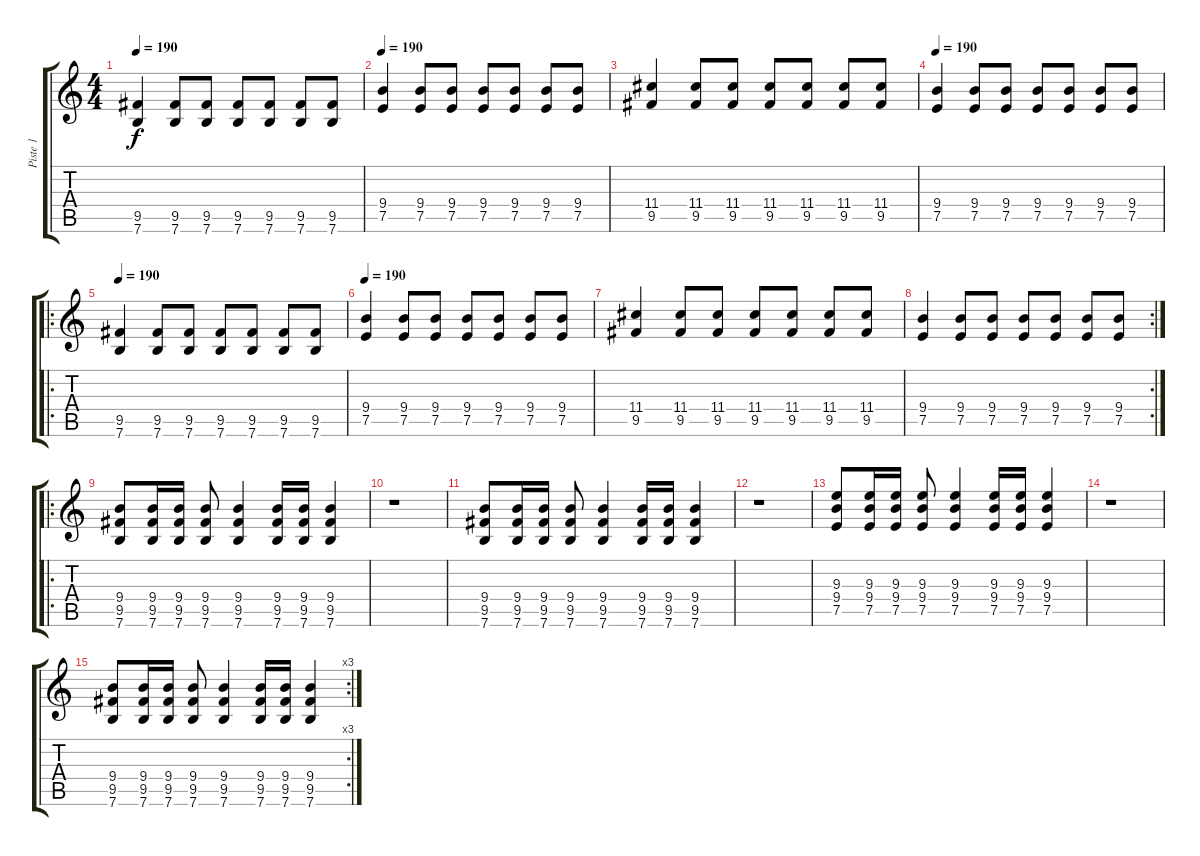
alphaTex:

\track ("Piste 1" "Piste 1") {instrument distortionguitar}
\staff {score tabs}
\tuning (E4 B3 G3 D3 A2 E2) {hide}
\ts (4 4)
\tempo 190
\clef g2
\ks c
(9.5 7.6).4{dy f} (9.5 7.6).8 (9.5 7.6).8 (9.5 7.6).8 (9.5 7.6).8 (9.5 7.6).8 (9.5 7.6).8 |
\tempo 190
(9.4 7.5).4 (9.4 7.5).8 (9.4 7.5).8 (9.4 7.5).8 (9.4 7.5).8 (9.4 7.5).8 (9.4 7.5).8 |
(11.4 9.5).4 (11.4 9.5).8 (11.4 9.5).8 (11.4 9.5).8 (11.4 9.5).8 (11.4 9.5).8 (11.4 9.5).8 |
\tempo 190
(9.4 7.5).4 (9.4 7.5).8 (9.4 7.5).8 (9.4 7.5).8 (9.4 7.5).8 (9.4 7.5).8 (9.4 7.5).8 |
\ro
\tempo 190
(9.5 7.6).4 (9.5 7.6).8 (9.5 7.6).8 (9.5 7.6).8 (9.5 7.6).8 (9.5 7.6).8 (9.5 7.6).8 |
\tempo 190
(9.4 7.5).4 (9.4 7.5).8 (9.4 7.5).8 (9.4 7.5).8 (9.4 7.5).8 (9.4 7.5).8 (9.4 7.5).8 |
(11.4 9.5).4 (11.4 9.5).8 (11.4 9.5).8 (11.4 9.5).8 (11.4 9.5).8 (11.4 9.5).8 (11.4 9.5).8 |
\rc 2
(9.4 7.5).4 (9.4 7.5).8 (9.4 7.5).8 (9.4 7.5).8 (9.4 7.5).8 (9.4 7.5).8 (9.4 7.5).8 |
\ro
(9.4 9.5 7.6).8 (9.4 9.5 7.6).16 (9.4 9.5 7.6).16 (9.4 9.5 7.6).8 (9.4 9.5 7.6).4 (9.4 9.5 7.6).16 (9.4 9.5 7.6).16 (9.4 9.5 7.6).4 |
r.1 |
(9.4 9.5 7.6).8 (9.4 9.5 7.6).16 (9.4 9.5 7.6).16 (9.4 9.5 7.6).8 (9.4 9.5 7.6).4 (9.4 9.5 7.6).16 (9.4 9.5 7.6).16 (9.4 9.5 7.6).4 |
r.1 |
(9.3 9.4 7.5).8 (9.3 9.4 7.5).16 (9.3 9.4 7.5).16 (9.3 9.4 7.5).8 (9.3 9.4 7.5).4 (9.3 9.4 7.5).16 (9.3 9.4 7.5).16 (9.3 9.4 7.5).4 |
r.1 |
\rc 3
(9.4 9.5 7.6).8 (9.4 9.5 7.6).16 (9.4 9.5 7.6).16 (9.4 9.5 7.6).8 (9.4 9.5 7.6).4 (9.4 9.5 7.6).16 (9.4 9.5 7.6).16 (9.4 9.5 7.6).4
